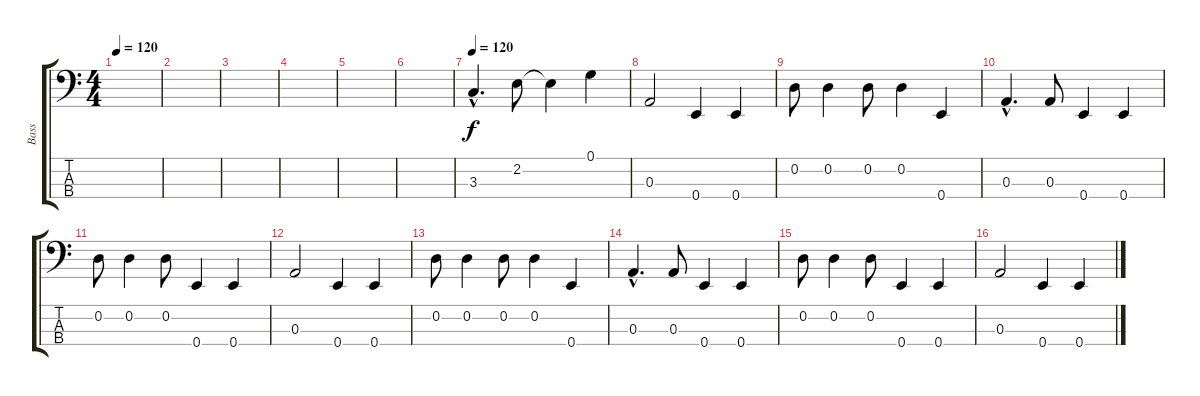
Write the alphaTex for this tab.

\track ("Bass" "Bass") {instrument electricbassfinger}
\staff {score tabs}
\tuning (G2 D2 A1 E1) {hide}
\ts (4 4)
\tempo 120
\tempo 105
\tempo 120
\clef f4
\ks c
|
|
|
|
|
|
\tempo 120
3.3{hac}.4{d} 2.2.8 2.2{t}.4 0.1.4 |
0.3.2 0.4.4 0.4.4 |
0.2.8 0.2.4 0.2.8 0.2.4 0.4.4 |
0.3{hac}.4{d} 0.3.8 0.4.4 0.4.4 |
0.2.8 0.2.4 0.2.8 0.4.4 0.4.4 |
0.3.2 0.4.4 0.4.4 |
0.2.8 0.2.4 0.2.8 0.2.4 0.4.4 |
0.3{hac}.4{d} 0.3.8 0.4.4 0.4.4 |
0.2.8 0.2.4 0.2.8 0.4.4 0.4.4 |
0.3.2 0.4.4 0.4.4
